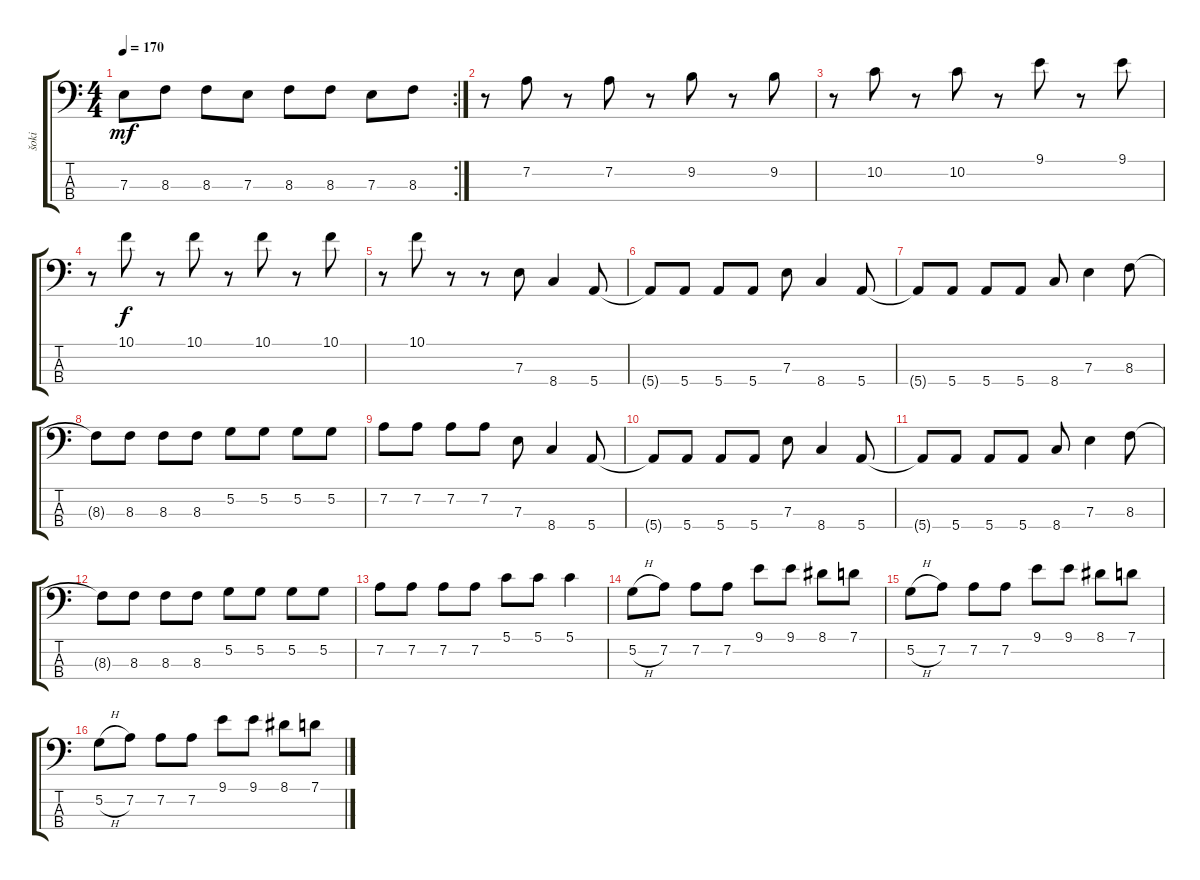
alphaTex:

\track ("šoki" "šoki") {instrument electricbassfinger}
\staff {score tabs}
\tuning (G2 D2 A1 E1) {hide}
\rc 2
\ts (4 4)
\tempo 170
\clef f4
\ks c
7.3.8{dy mf} 8.3.8 8.3.8 7.3.8 8.3.8 8.3.8 7.3.8 8.3.8 |
r.8 7.2.8 r.8 7.2.8 r.8 9.2.8 r.8 9.2.8 |
r.8 10.2.8 r.8 10.2.8 r.8 9.1.8 r.8 9.1.8 |
r.8 10.1.8{dy f} r.8 10.1.8 r.8 10.1.8 r.8 10.1.8 |
r.8 10.1.8 r.8 r.8 7.3.8 8.4.4 5.4.8 |
5.4{t}.8 5.4.8 5.4.8 5.4.8 7.3.8 8.4.4 5.4.8 |
5.4{t}.8 5.4.8 5.4.8 5.4.8 8.4.8 7.3.4 8.3.8 |
8.3{t}.8 8.3.8 8.3.8 8.3.8 5.2.8 5.2.8 5.2.8 5.2.8 |
7.2.8 7.2.8 7.2.8 7.2.8 7.3.8 8.4.4 5.4.8 |
5.4{t}.8 5.4.8 5.4.8 5.4.8 7.3.8 8.4.4 5.4.8 |
5.4{t}.8 5.4.8 5.4.8 5.4.8 8.4.8 7.3.4 8.3.8 |
8.3{t}.8 8.3.8 8.3.8 8.3.8 5.2.8 5.2.8 5.2.8 5.2.8 |
7.2.8 7.2.8 7.2.8 7.2.8 5.1.8 5.1.8 5.1.4 |
5.2{h}.8 7.2.8 7.2.8 7.2.8 9.1.8 9.1.8 8.1.8 7.1.8 |
5.2{h}.8 7.2.8 7.2.8 7.2.8 9.1.8 9.1.8 8.1.8 7.1.8 |
5.2{h}.8 7.2.8 7.2.8 7.2.8 9.1.8 9.1.8 8.1.8 7.1.8
